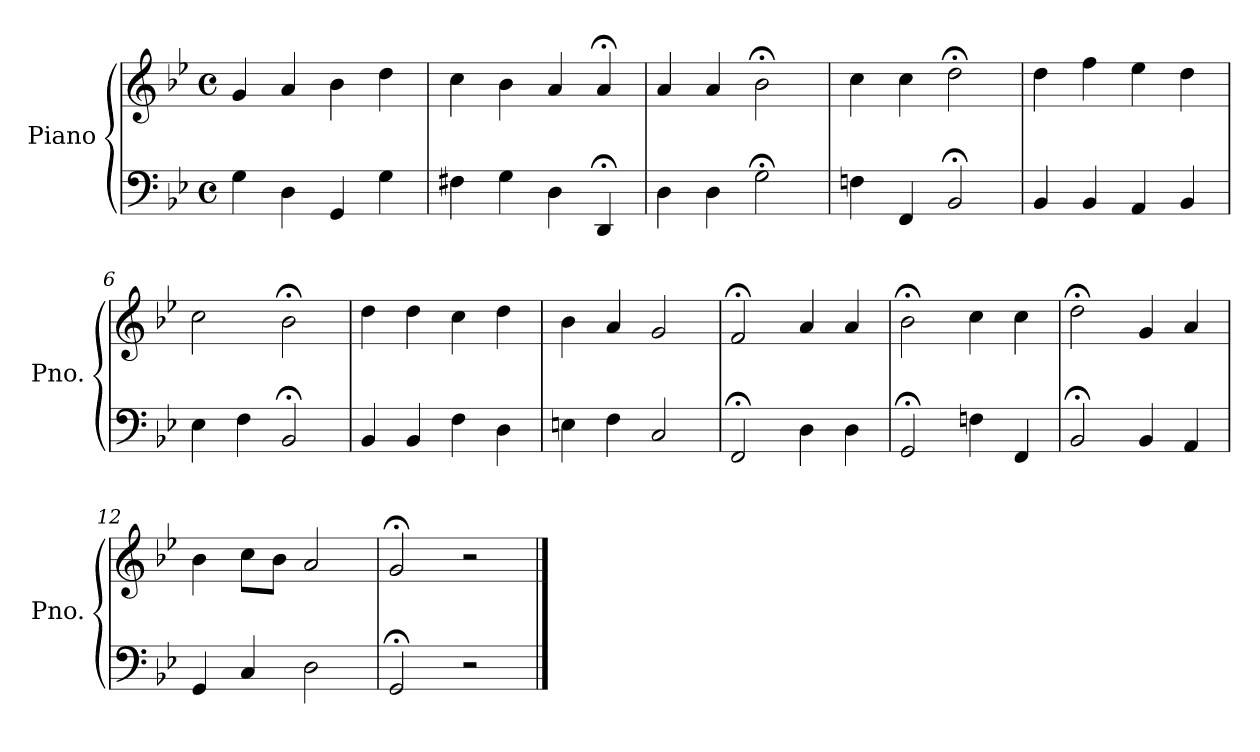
**kern	**kern
*part1	*part1
*staff2	*staff1
*I"Piano	*
*I'Pno.	*
*clefF4	*clefG2
*k[b-e-]	*k[b-e-]
*M4/4	*M4/4
*met(c)	*met(c)
=1	=1
4G\	4g/
4D\	4a/
4GG/	4b-\
4G\	4dd\
=2	=2
4F#X\	4cc\
4G\	4b-\
4D\	4a/
4DD;</	4a;</
=3	=3
4D\	4a/
4D\	4a/
2G;<\	2b-;<\
=4	=4
4Fn\	4cc\
4FF/	4cc\
2BB-;</	2dd;<\
=5	=5
4BB-/	4dd\
4BB-/	4ff\
4AA/	4ee-\
4BB-/	4dd\
=6	=6
4E-\	2cc\
4F\	.
2BB-;</	2b-;<\
=7	=7
4BB-/	4dd\
4BB-/	4dd\
4F\	4cc\
4D\	4dd\
=8	=8
4En\	4b-\
4F\	4a/
2C/	2g/
!!LO:LB:g=z
=9	=9
2FF;</	2f;</
4D\	4a/
4D\	4a/
=10	=10
2GG;</	2b-;<\
4Fn\	4cc\
4FF/	4cc\
=11	=11
2BB-;</	2dd;<\
4BB-/	4g/
4AA/	4a/
=12	=12
4GG/	4b-\
4C/	8cc\L
.	8b-\J
2D\	2a/
=13	=13
2GG;</	2g;</
2r	2r
==	==
*-	*-
